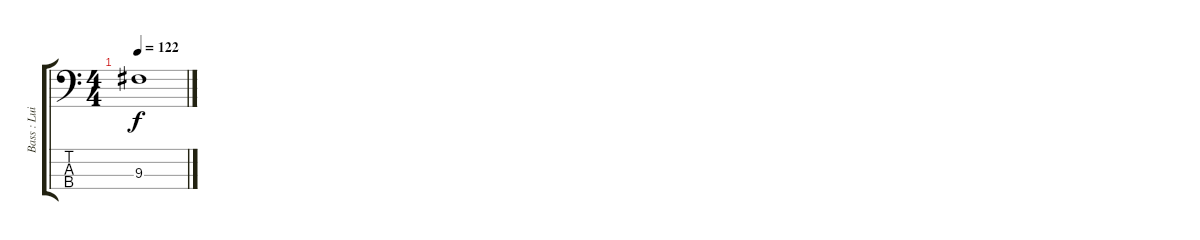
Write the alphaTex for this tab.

\track ("Bass : Luis Mariutti" "Bass : Lui") {instrument slapbass1}
\staff {score tabs}
\tuning (G2 D2 A1 E1) {hide}
\ts (4 4)
\tempo 122
\clef f4
\ks c
9.3{t}.1{dy f}
